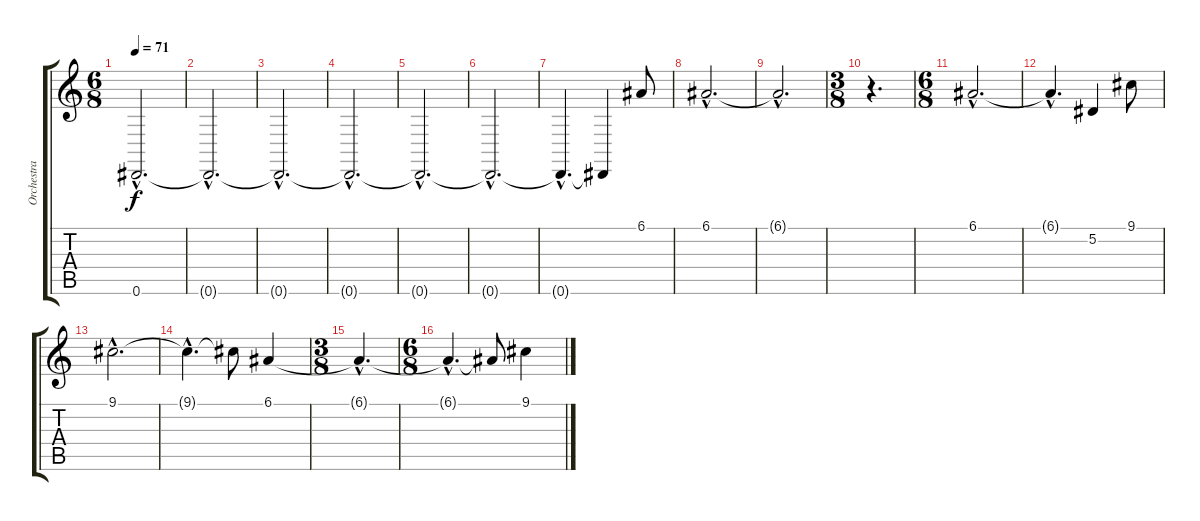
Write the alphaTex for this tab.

\track ("Orchestra" "Orchestra") {instrument stringensemble1}
\staff {score tabs}
\tuning (E4 Bb3 Gb3 Db3 Ab2 Eb2) {hide}
\ts (6 8)
\tempo 71
\clef g2
\ks c
0.6{hac}.2{d dy f} |
0.6{hac t}.2{d} |
0.6{hac t}.2{d} |
0.6{hac t}.2{d} |
0.6{hac t}.2{d} |
0.6{hac t}.2{d} |
0.6{hac t}.4{d} 0.6{t}.4 6.1.8 |
6.1{hac}.2{d} |
6.1{hac t}.2{d} |
\ts (3 8)
r.4{d} |
\ts (6 8)
6.1{hac}.2{d} |
6.1{hac t}.4{d} 5.2.4 9.1.8 |
9.1{hac}.2{d} |
9.1{hac t}.4{d} 9.1{t}.8 6.1.4 |
\ts (3 8)
6.1{hac t}.4{d} |
\ts (6 8)
6.1{hac t}.4{d} 6.1{t}.8 9.1.4
